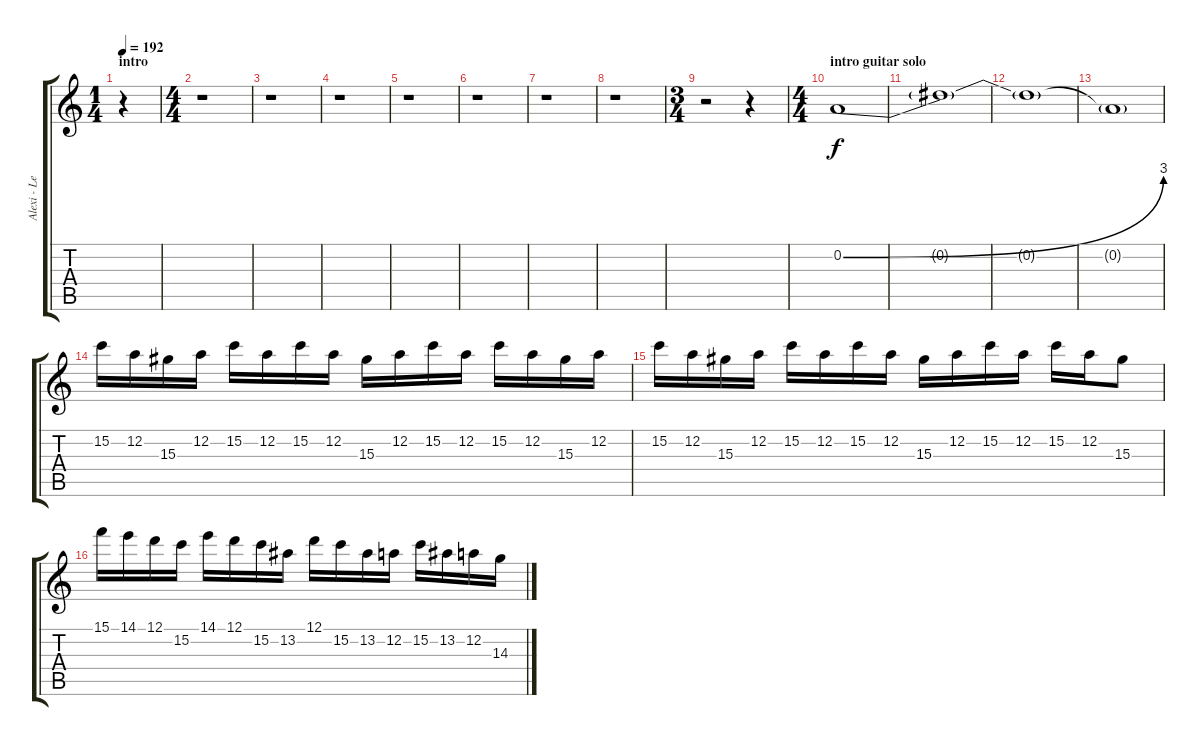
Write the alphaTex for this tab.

\track ("Alexi - Lead" "Alexi - Le") {instrument overdrivenguitar}
\staff {score tabs}
\tuning (D4 A3 F3 C3 G2 D2) {hide}
\ts (1 4)
\section ("" "intro")
\tempo 192
\clef g2
\ks c
r.4{dy f instrument overdrivenguitar} |
\ts (4 4)
r.1 |
r.1 |
r.1 |
r.1 |
r.1 |
r.1 |
r.1 |
\ts (3 4)
r.2 r.4 |
\ts (4 4)
\section ("" "intro guitar solo")
0.2{be (bend 0 0 60 12)}.1 |
0.2{t}.1 |
0.2{t}.1 |
0.2{t}.1 |
15.2.16 12.2.16 15.3.16 12.2.16 15.2.16 12.2.16 15.2.16 12.2.16 15.3.16 12.2.16 15.2.16 12.2.16 15.2.16 12.2.16 15.3.16 12.2.16 |
15.2.16 12.2.16 15.3.16 12.2.16 15.2.16 12.2.16 15.2.16 12.2.16 15.3.16 12.2.16 15.2.16 12.2.16 15.2.16 12.2.16 15.3.8 |
15.1.16 14.1.16 12.1.16 15.2.16 14.1.16 12.1.16 15.2.16 13.2.16 12.1.16 15.2.16 13.2.16 12.2.16 15.2.16 13.2.16 12.2.16 14.3.16
